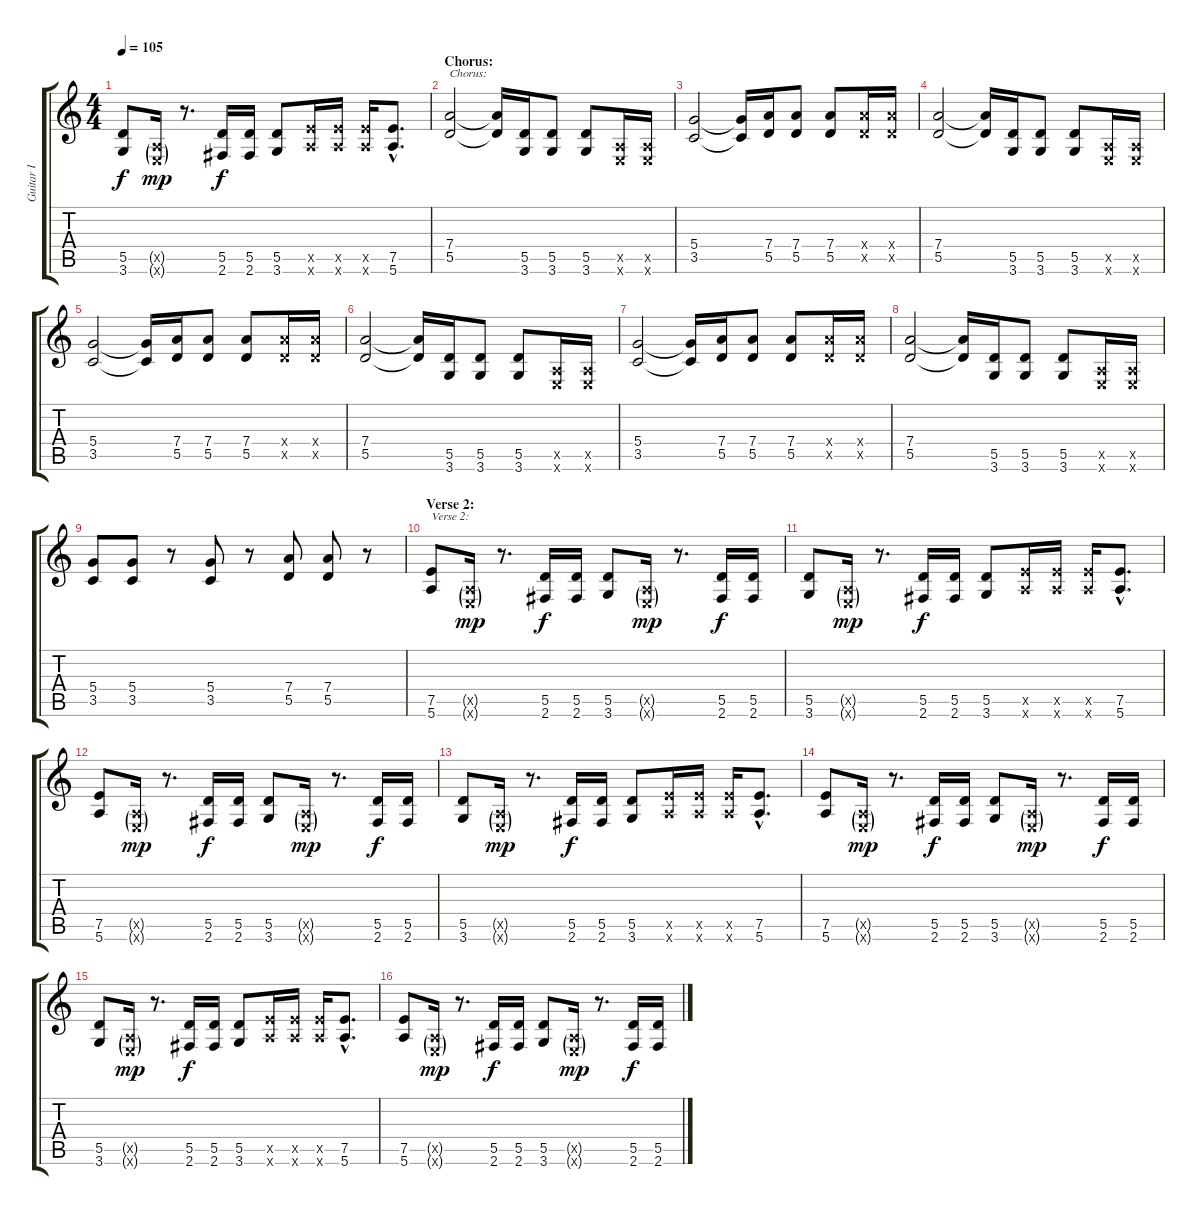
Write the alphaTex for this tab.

\track ("Guitar I" "Guitar I") {instrument distortionguitar}
\staff {score tabs}
\tuning (E4 B3 G3 D3 A2 E2) {hide}
\ts (4 4)
\tempo 105
\clef g2
\ks c
(5.5 3.6).8{dy f} (0.5{g x} 0.6{g x}).16{dy mp} r.8{d} (5.5 2.6).16{dy f} (5.5 2.6).16 (5.5 3.6).8 (7.5{x} 5.6{x}).16 (7.5{x} 5.6{x}).16 (7.5{x} 5.6{x}).16 (7.5{hac} 5.6{hac}).8{d} |
\section ("" "Chorus:")
(7.4 5.5).2{txt "Chorus:"} (7.4{t} 5.5{t}).16 (5.5 3.6).16 (5.5 3.6).8 (5.5 3.6).8 (0.5{x} 0.6{x}).16 (0.5{x} 0.6{x}).16 |
(5.4 3.5).2 (5.4{t} 3.5{t}).16 (7.4 5.5).16 (7.4 5.5).8 (7.4 5.5).8 (7.4{x} 5.5{x}).16 (7.4{x} 5.5{x}).16 |
(7.4 5.5).2 (7.4{t} 5.5{t}).16 (5.5 3.6).16 (5.5 3.6).8 (5.5 3.6).8 (0.5{x} 0.6{x}).16 (0.5{x} 0.6{x}).16 |
(5.4 3.5).2 (5.4{t} 3.5{t}).16 (7.4 5.5).16 (7.4 5.5).8 (7.4 5.5).8 (7.4{x} 5.5{x}).16 (7.4{x} 5.5{x}).16 |
(7.4 5.5).2 (7.4{t} 5.5{t}).16 (5.5 3.6).16 (5.5 3.6).8 (5.5 3.6).8 (0.5{x} 0.6{x}).16 (0.5{x} 0.6{x}).16 |
(5.4 3.5).2 (5.4{t} 3.5{t}).16 (7.4 5.5).16 (7.4 5.5).8 (7.4 5.5).8 (7.4{x} 5.5{x}).16 (7.4{x} 5.5{x}).16 |
(7.4 5.5).2 (7.4{t} 5.5{t}).16 (5.5 3.6).16 (5.5 3.6).8 (5.5 3.6).8 (0.5{x} 0.6{x}).16 (0.5{x} 0.6{x}).16 |
(5.4 3.5).8 (5.4 3.5).8 r.8 (5.4 3.5).8 r.8 (7.4 5.5).8 (7.4 5.5).8 r.8 |
\section ("" "Verse 2:")
(7.5 5.6).8{txt "Verse 2:"} (0.5{g x} 0.6{g x}).16{dy mp} r.8{d} (5.5 2.6).16{dy f} (5.5 2.6).16 (5.5 3.6).8 (0.5{g x} 0.6{g x}).16{dy mp} r.8{d} (5.5 2.6).16{dy f} (5.5 2.6).16 |
(5.5 3.6).8 (0.5{g x} 0.6{g x}).16{dy mp} r.8{d} (5.5 2.6).16{dy f} (5.5 2.6).16 (5.5 3.6).8 (7.5{x} 5.6{x}).16 (7.5{x} 5.6{x}).16 (7.5{x} 5.6{x}).16 (7.5{hac} 5.6{hac}).8{d} |
(7.5 5.6).8 (0.5{g x} 0.6{g x}).16{dy mp} r.8{d} (5.5 2.6).16{dy f} (5.5 2.6).16 (5.5 3.6).8 (0.5{g x} 0.6{g x}).16{dy mp} r.8{d} (5.5 2.6).16{dy f} (5.5 2.6).16 |
(5.5 3.6).8 (0.5{g x} 0.6{g x}).16{dy mp} r.8{d} (5.5 2.6).16{dy f} (5.5 2.6).16 (5.5 3.6).8 (7.5{x} 5.6{x}).16 (7.5{x} 5.6{x}).16 (7.5{x} 5.6{x}).16 (7.5{hac} 5.6{hac}).8{d} |
(7.5 5.6).8 (0.5{g x} 0.6{g x}).16{dy mp} r.8{d} (5.5 2.6).16{dy f} (5.5 2.6).16 (5.5 3.6).8 (0.5{g x} 0.6{g x}).16{dy mp} r.8{d} (5.5 2.6).16{dy f} (5.5 2.6).16 |
(5.5 3.6).8 (0.5{g x} 0.6{g x}).16{dy mp} r.8{d} (5.5 2.6).16{dy f} (5.5 2.6).16 (5.5 3.6).8 (7.5{x} 5.6{x}).16 (7.5{x} 5.6{x}).16 (7.5{x} 5.6{x}).16 (7.5{hac} 5.6{hac}).8{d} |
(7.5 5.6).8 (0.5{g x} 0.6{g x}).16{dy mp} r.8{d} (5.5 2.6).16{dy f} (5.5 2.6).16 (5.5 3.6).8 (0.5{g x} 0.6{g x}).16{dy mp} r.8{d} (5.5 2.6).16{dy f} (5.5 2.6).16
